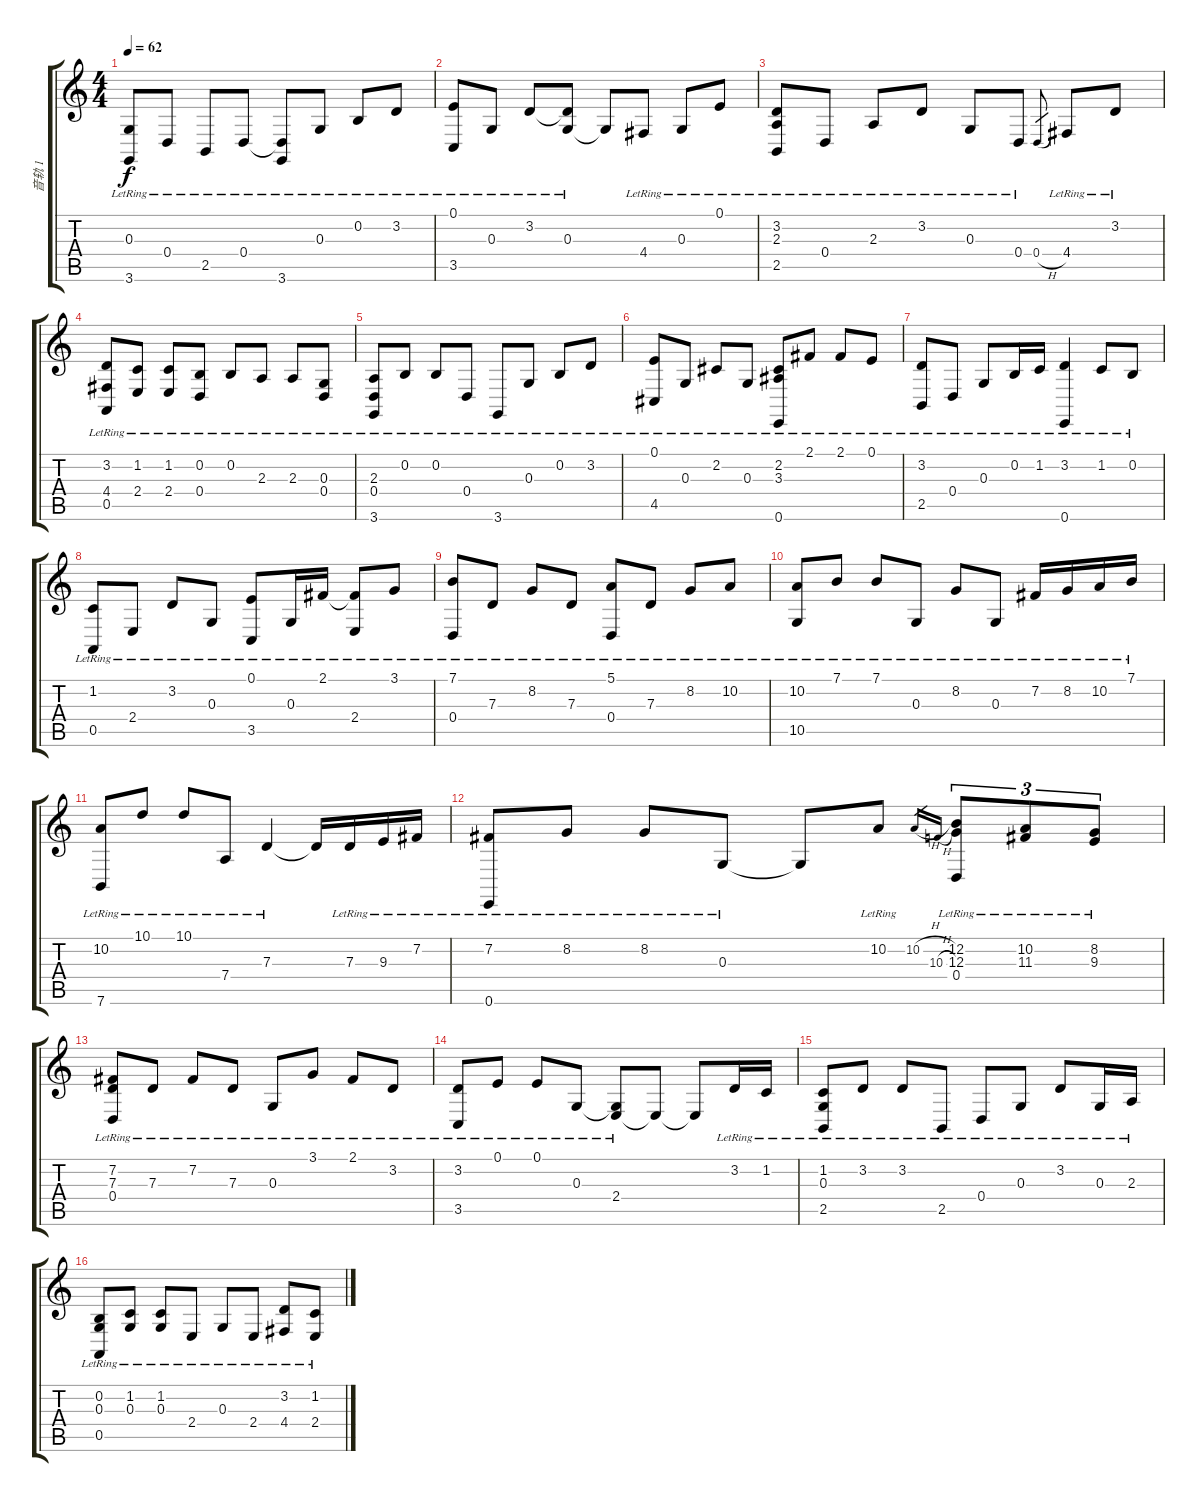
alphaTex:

\track ("音轨 1" "音轨 1") {instrument acousticgrandpiano}
\staff {score tabs}
\tuning (E4 B3 G3 D3 A2 E2) {hide}
\ts (4 4)
\tempo 62
\clef g2
\ks c
(0.3{lr} 3.6{lr}).8{dy f} 0.4{lr}.8 2.5{lr}.8 0.4{lr}.8 (0.4{t} 3.6{lr}).8 0.3{lr}.8 0.2{lr}.8 3.2{lr}.8 |
(0.1{lr} 3.5{lr}).8 0.3{lr}.8 3.2{lr}.8{beam Up} (3.2{t} 0.3{lr}).8{beam Up} 0.3{t}.8 4.4{lr}.8 0.3{lr}.8 0.1{lr}.8 |
(3.2{lr} 2.3{lr} 2.5{lr}).8 0.4{lr}.8 2.3{lr}.8 3.2{lr}.8 0.3{lr}.8 0.4{lr}.8 0.4{h}.8{gr} 4.4{lr}.8{beam Up} 3.2{lr}.8{beam Up} |
(3.2{lr} 4.4{lr} 0.5{lr}).8 (1.2{lr} 2.4{lr}).8 (1.2{lr} 2.4{lr}).8 (0.2{lr} 0.4{lr}).8 0.2{lr}.8 2.3{lr}.8 2.3{lr}.8 (0.3{lr} 0.4{lr}).8 |
(2.3{lr} 0.4{lr} 3.6{lr}).8 0.2{lr}.8 0.2{lr}.8 0.4{lr}.8 3.6{lr}.8 0.3{lr}.8 0.2{lr}.8 3.2{lr}.8 |
(0.1{lr} 4.5{lr}).8 0.3{lr}.8 2.2{lr}.8 0.3{lr}.8 (2.2{lr} 3.3{lr} 0.6{lr}).8 2.1{lr}.8 2.1{lr}.8 0.1{lr}.8 |
(3.2{lr} 2.5{lr}).8 0.4{lr}.8 0.3{lr}.8{beam Up} 0.2{lr}.16{beam Up} 1.2{lr}.16{beam Up} (3.2{lr} 0.6{lr}).4 1.2{lr}.8 0.2{lr}.8 |
(1.2{lr} 0.5{lr}).8 2.4{lr}.8 3.2{lr}.8 0.3{lr}.8 (0.1{lr} 3.5{lr}).8 0.3{lr}.16 2.1{lr}.16 (2.1{t} 2.4{lr}).8 3.1{lr}.8 |
(7.1{lr} 0.4{lr}).8 7.3{lr}.8 8.2{lr}.8 7.3{lr}.8 (5.1{lr} 0.4{lr}).8 7.3{lr}.8 8.2{lr}.8 10.2{lr}.8 |
(10.2{lr} 10.5{lr}).8 7.1{lr}.8 7.1{lr}.8 0.3{lr}.8 8.2{lr}.8 0.3{lr}.8 7.2{lr}.16 8.2{lr}.16 10.2{lr}.16 7.1{lr}.16 |
(10.2{lr} 7.6{lr}).8 10.1{lr}.8 10.1{lr}.8 7.4{lr}.8 7.3{lr}.4 7.3{t}.16 7.3{lr}.16 9.3{lr}.16 7.2{lr}.16 |
(7.2{lr} 0.6{lr}).8 8.2{lr}.8 8.2{lr}.8 0.3{lr}.8 0.3{t}.8 10.2{lr}.8 10.2{h}.16{gr} 10.3{h}.16{gr} (12.2{lr} 12.3{lr} 0.4{lr}).8{tu (3 2)} (10.2{lr} 11.3{lr}).8{tu (3 2)} (8.2{lr} 9.3{lr}).8{tu (3 2)} |
(7.2{lr} 7.3{lr} 0.4{lr}).8 7.3{lr}.8 7.2{lr}.8 7.3{lr}.8 0.3{lr}.8 3.1{lr}.8 2.1{lr}.8 3.2{lr}.8 |
(3.2{lr} 3.5{lr}).8 0.1{lr}.8 0.1{lr}.8 0.3{lr}.8 (0.3{t} 2.4{lr}).8 2.4{t}.8 2.4{t}.8 3.2{lr}.16 1.2{lr}.16 |
(1.2{lr} 0.3{lr} 2.5{lr}).8 3.2{lr}.8 3.2{lr}.8 2.5{lr}.8 0.4{lr}.8 0.3{lr}.8 3.2{lr}.8 0.3{lr}.16 2.3{lr}.16 |
(0.2{lr} 0.3{lr} 0.5{lr}).8 (1.2{lr} 0.3{lr}).8 (1.2{lr} 0.3{lr}).8 2.4{lr}.8 0.3{lr}.8 2.4{lr}.8 (3.2{lr} 4.4{lr}).8 (1.2{lr} 2.4{lr}).8
